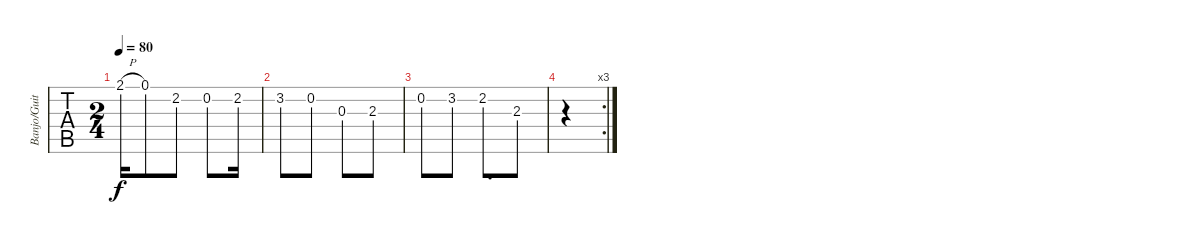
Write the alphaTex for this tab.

\track ("Banjo/Guitar Solo" "Banjo/Guit") {instrument acousticguitarsteel}
\staff {tabs}
\tuning (E4 B3 G3 D3 A2 E2) {hide}
\ts (2 4)
\tempo 80
\clef g2
\ks c
2.1{h}.16{dy f} 0.1.8 2.2.8 0.2.8 2.2.16 |
3.2.8 0.2.8 0.3.8 2.3.8 |
0.2.8 3.2.8 2.2.8{d} 2.3.8 |
\rc 3
